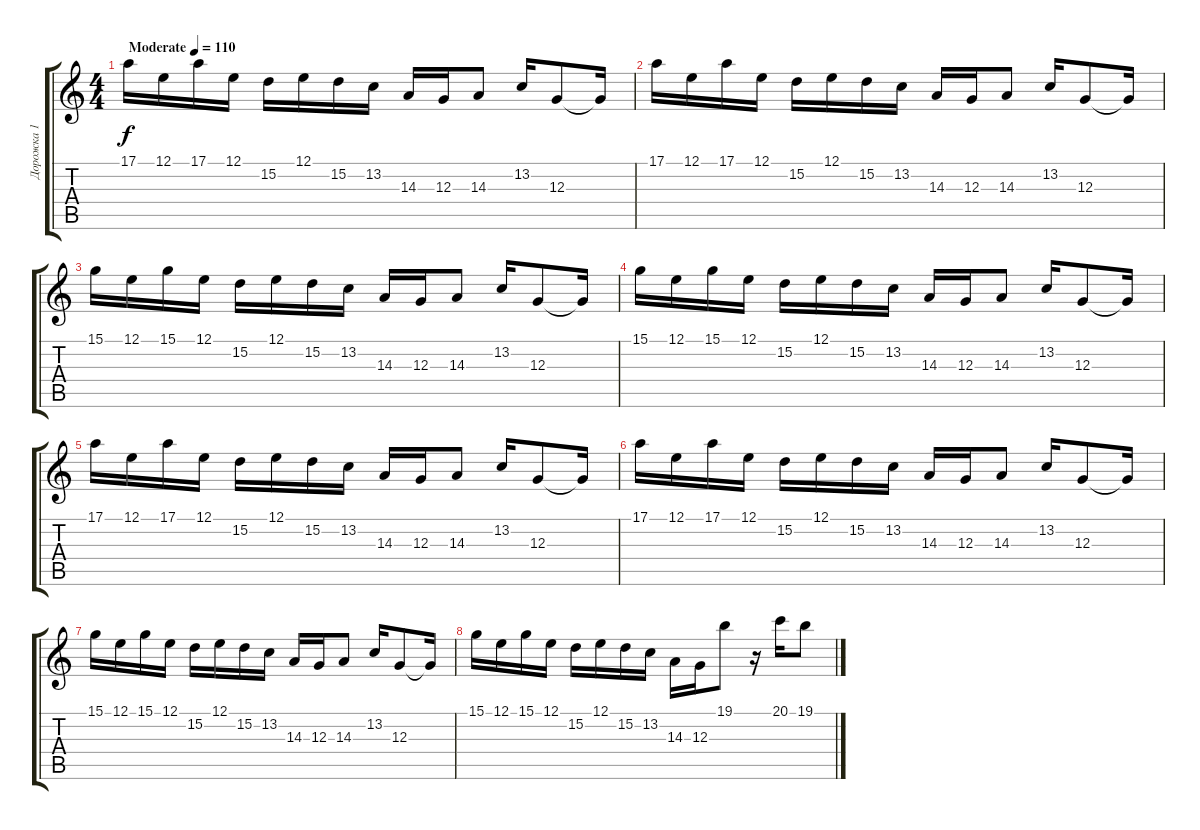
\track ("Дорожка 1" "Дорожка 1") {instrument pad2warm}
\staff {score tabs}
\tuning (E4 B3 G3 D3 A2 E2) {hide}
\ts (4 4)
\tempo (110 "Moderate")
\clef g2
\ks c
17.1.16{dy f instrument pad2warm} 12.1.16 17.1.16 12.1.16 15.2.16 12.1.16 15.2.16 13.2.16 14.3.16 12.3.16 14.3.8 13.2.16 12.3.8 12.3{t}.16 |
17.1.16 12.1.16 17.1.16 12.1.16 15.2.16 12.1.16 15.2.16 13.2.16 14.3.16 12.3.16 14.3.8 13.2.16 12.3.8 12.3{t}.16 |
15.1.16 12.1.16 15.1.16 12.1.16 15.2.16 12.1.16 15.2.16 13.2.16 14.3.16 12.3.16 14.3.8 13.2.16 12.3.8 12.3{t}.16 |
15.1.16 12.1.16 15.1.16 12.1.16 15.2.16 12.1.16 15.2.16 13.2.16 14.3.16 12.3.16 14.3.8 13.2.16 12.3.8 12.3{t}.16 |
17.1.16 12.1.16 17.1.16 12.1.16 15.2.16 12.1.16 15.2.16 13.2.16 14.3.16 12.3.16 14.3.8 13.2.16 12.3.8 12.3{t}.16 |
17.1.16 12.1.16 17.1.16 12.1.16 15.2.16 12.1.16 15.2.16 13.2.16 14.3.16 12.3.16 14.3.8 13.2.16 12.3.8 12.3{t}.16 |
15.1.16 12.1.16 15.1.16 12.1.16 15.2.16 12.1.16 15.2.16 13.2.16 14.3.16 12.3.16 14.3.8 13.2.16 12.3.8 12.3{t}.16 |
15.1.16 12.1.16 15.1.16 12.1.16 15.2.16 12.1.16 15.2.16 13.2.16 14.3.16 12.3.16 19.1.8 r.16 20.1.16 19.1.8
